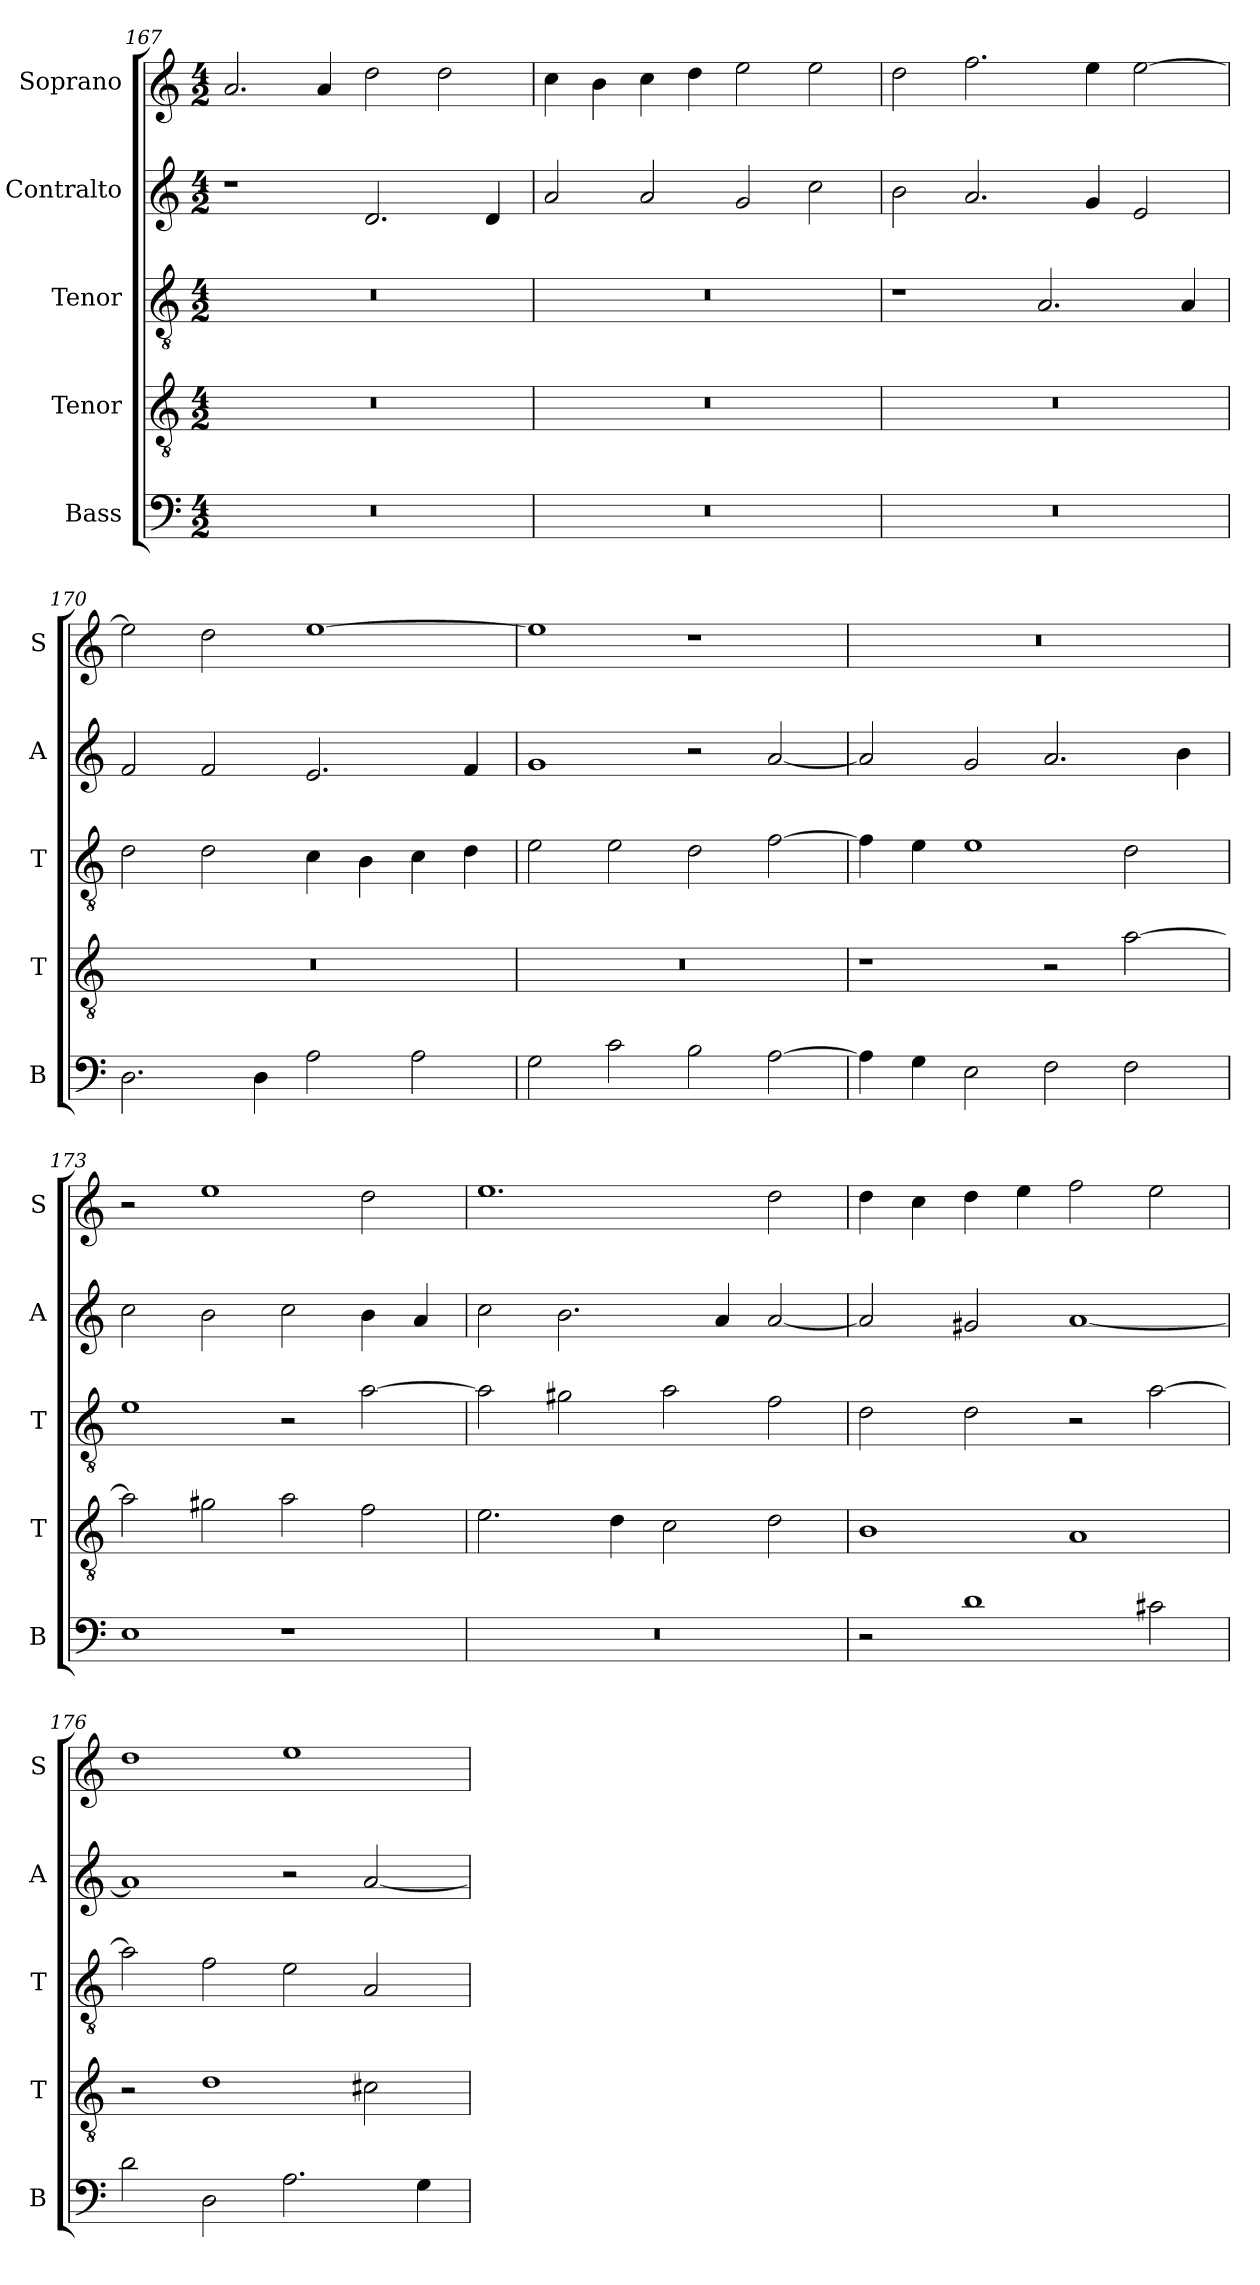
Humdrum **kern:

**kern	**kern	**kern	**kern	**kern
*part5	*part4	*part3	*part2	*part1
*staff5	*staff4	*staff3	*staff2	*staff1
*I"Bass	*I"Tenor	*I"Tenor	*I"Contralto	*I"Soprano
*I'B	*I'T	*I'T	*I'A	*I'S
*clefF4	*clefGv2	*clefGv2	*clefG2	*clefG2
*k[]	*k[]	*k[]	*k[]	*k[]
*A:aeo	*A:aeo	*A:aeo	*A:aeo	*A:aeo
*M4/2	*M4/2	*M4/2	*M4/2	*M4/2
=167	=167	=167	=167	=167
0r	0r	0r	1r	2.a
.	.	.	.	4a
.	.	.	2.d	2dd
.	.	.	.	2dd
.	.	.	4d	.
=168	=168	=168	=168	=168
0r	0r	0r	2a	4cc
.	.	.	.	4b
.	.	.	2a	4cc
.	.	.	.	4dd
.	.	.	2g	2ee
.	.	.	2cc	2ee
=169	=169	=169	=169	=169
0r	0r	1r	2b	2dd
.	.	.	2.a	2.ff
.	.	2.A	.	.
.	.	.	4g	4ee
.	.	.	2e	[2ee
.	.	4A	.	.
=170	=170	=170	=170	=170
2.D	0r	2d	2f	2ee]
.	.	2d	2f	2dd
4D	.	.	.	.
2A	.	4c	2.e	[1ee
.	.	4B	.	.
2A	.	4c	.	.
.	.	4d	4f	.
=171	=171	=171	=171	=171
2G	0r	2e	1g	1ee]
2c	.	2e	.	.
2B	.	2d	2r	1r
[2A	.	[2f	[2a	.
=172	=172	=172	=172	=172
4A]	1r	4f]	2a]	0r
4G	.	4e	.	.
2E	.	1e	2g	.
2F	2r	.	2.a	.
2F	[2a	2d	.	.
.	.	.	4b	.
=173	=173	=173	=173	=173
1E	2a]	1e	2cc	2r
.	2g#X	.	2b	1ee
1r	2a	2r	2cc	.
.	2f	[2a	4b	2dd
.	.	.	4a	.
=174	=174	=174	=174	=174
0r	2.e	2a]	2cc	1.ee
.	.	2g#X	2.b	.
.	4d	.	.	.
.	2c	2a	.	.
.	.	.	4a	.
.	2d	2f	[2a	2dd
=175	=175	=175	=175	=175
2r	1B	2d	2a]	4dd
.	.	.	.	4cc
1d	.	2d	2g#X	4dd
.	.	.	.	4ee
.	1A	2r	[1a	2ff
2c#X	.	[2a	.	2ee
=176	=176	=176	=176	=176
2d	2r	2a]	1a]	1dd
2D	1d	2f	.	.
2.A	.	2e	2r	1ee
.	2c#X	2A	[2a	.
4G	.	.	.	.
=	=	=	=	=
*-	*-	*-	*-	*-
